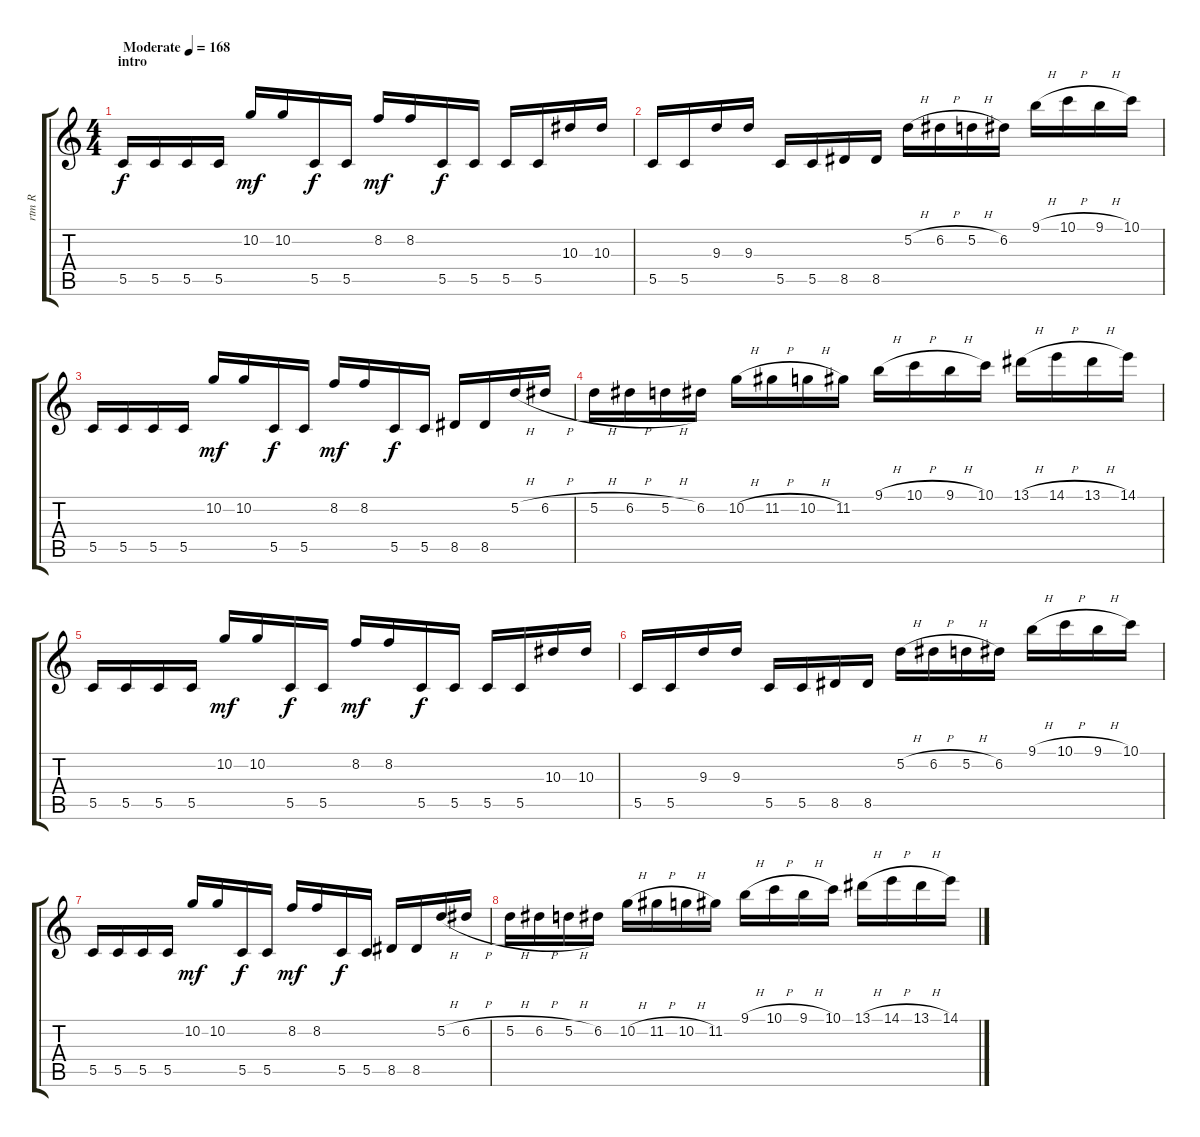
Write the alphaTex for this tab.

\track ("rtm R" "rtm R") {instrument distortionguitar}
\staff {score tabs}
\tuning (D4 A3 F3 C3 G2 C2) {hide}
\ts (4 4)
\section ("" "intro")
\tempo (168 "Moderate")
\clef g2
\ks c
5.5.16{dy f instrument distortionguitar} 5.5.16 5.5.16 5.5.16 10.2.16{dy mf} 10.2.16 5.5.16{dy f} 5.5.16 8.2.16{dy mf} 8.2.16 5.5.16{dy f} 5.5.16 5.5.16 5.5.16 10.3.16 10.3.16 |
5.5.16 5.5.16 9.3.16 9.3.16 5.5.16 5.5.16 8.5.16 8.5.16 5.2{h}.16 6.2{h}.16 5.2{h}.16 6.2.16 9.1{h}.16 10.1{h}.16 9.1{h}.16 10.1.16 |
5.5.16 5.5.16 5.5.16 5.5.16 10.2.16{dy mf} 10.2.16 5.5.16{dy f} 5.5.16 8.2.16{dy mf} 8.2.16 5.5.16{dy f} 5.5.16 8.5.16 8.5.16 5.2{h}.16 6.2{h}.16 |
5.2{h}.16 6.2{h}.16 5.2{h}.16 6.2.16 10.2{h}.16 11.2{h}.16 10.2{h}.16 11.2.16 9.1{h}.16 10.1{h}.16 9.1{h}.16 10.1.16 13.1{h}.16 14.1{h}.16 13.1{h}.16 14.1.16 |
5.5.16 5.5.16 5.5.16 5.5.16 10.2.16{dy mf} 10.2.16 5.5.16{dy f} 5.5.16 8.2.16{dy mf} 8.2.16 5.5.16{dy f} 5.5.16 5.5.16 5.5.16 10.3.16 10.3.16 |
5.5.16 5.5.16 9.3.16 9.3.16 5.5.16 5.5.16 8.5.16 8.5.16 5.2{h}.16 6.2{h}.16 5.2{h}.16 6.2.16 9.1{h}.16 10.1{h}.16 9.1{h}.16 10.1.16 |
5.5.16 5.5.16 5.5.16 5.5.16 10.2.16{dy mf} 10.2.16 5.5.16{dy f} 5.5.16 8.2.16{dy mf} 8.2.16 5.5.16{dy f} 5.5.16 8.5.16 8.5.16 5.2{h}.16 6.2{h}.16 |
5.2{h}.16 6.2{h}.16 5.2{h}.16 6.2.16 10.2{h}.16 11.2{h}.16 10.2{h}.16 11.2.16 9.1{h}.16 10.1{h}.16 9.1{h}.16 10.1.16 13.1{h}.16 14.1{h}.16 13.1{h}.16 14.1.16
